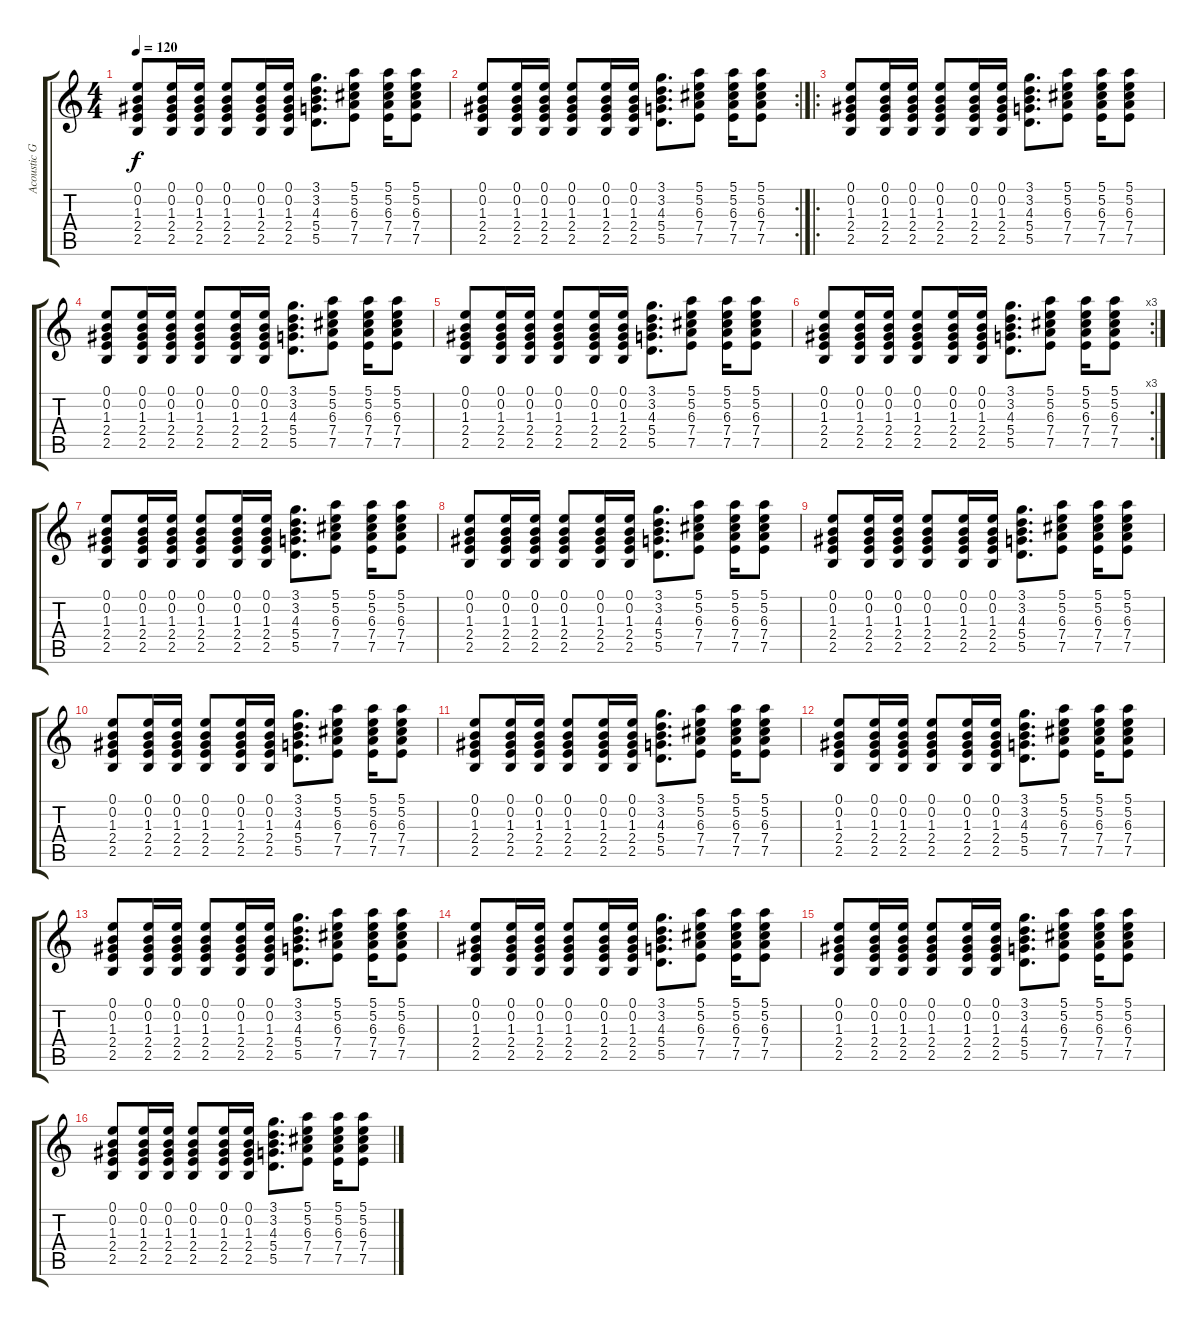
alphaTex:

\track ("Acoustic Guitar " "Acoustic G") {instrument acousticguitarsteel}
\staff {score tabs}
\tuning (E4 B3 G3 D3 A2 E2) {hide}
\ts (4 4)
\tempo 120
\clef g2
\ks c
(0.1 0.2 1.3 2.4 2.5).8{dy f} (0.1 0.2 1.3 2.4 2.5).16 (0.1 0.2 1.3 2.4 2.5).16 (0.1 0.2 1.3 2.4 2.5).8 (0.1 0.2 1.3 2.4 2.5).16 (0.1 0.2 1.3 2.4 2.5).16 (3.1 3.2 4.3 5.4 5.5).8{d} (5.1 5.2 6.3 7.4 7.5).8 (5.1 5.2 6.3 7.4 7.5).16 (5.1 5.2 6.3 7.4 7.5).8 |
\rc 2
(0.1 0.2 1.3 2.4 2.5).8 (0.1 0.2 1.3 2.4 2.5).16 (0.1 0.2 1.3 2.4 2.5).16 (0.1 0.2 1.3 2.4 2.5).8 (0.1 0.2 1.3 2.4 2.5).16 (0.1 0.2 1.3 2.4 2.5).16 (3.1 3.2 4.3 5.4 5.5).8{d} (5.1 5.2 6.3 7.4 7.5).8 (5.1 5.2 6.3 7.4 7.5).16 (5.1 5.2 6.3 7.4 7.5).8 |
\ro
(0.1 0.2 1.3 2.4 2.5).8 (0.1 0.2 1.3 2.4 2.5).16 (0.1 0.2 1.3 2.4 2.5).16 (0.1 0.2 1.3 2.4 2.5).8 (0.1 0.2 1.3 2.4 2.5).16 (0.1 0.2 1.3 2.4 2.5).16 (3.1 3.2 4.3 5.4 5.5).8{d} (5.1 5.2 6.3 7.4 7.5).8 (5.1 5.2 6.3 7.4 7.5).16 (5.1 5.2 6.3 7.4 7.5).8 |
(0.1 0.2 1.3 2.4 2.5).8 (0.1 0.2 1.3 2.4 2.5).16 (0.1 0.2 1.3 2.4 2.5).16 (0.1 0.2 1.3 2.4 2.5).8 (0.1 0.2 1.3 2.4 2.5).16 (0.1 0.2 1.3 2.4 2.5).16 (3.1 3.2 4.3 5.4 5.5).8{d} (5.1 5.2 6.3 7.4 7.5).8 (5.1 5.2 6.3 7.4 7.5).16 (5.1 5.2 6.3 7.4 7.5).8 |
(0.1 0.2 1.3 2.4 2.5).8 (0.1 0.2 1.3 2.4 2.5).16 (0.1 0.2 1.3 2.4 2.5).16 (0.1 0.2 1.3 2.4 2.5).8 (0.1 0.2 1.3 2.4 2.5).16 (0.1 0.2 1.3 2.4 2.5).16 (3.1 3.2 4.3 5.4 5.5).8{d} (5.1 5.2 6.3 7.4 7.5).8 (5.1 5.2 6.3 7.4 7.5).16 (5.1 5.2 6.3 7.4 7.5).8 |
\rc 3
(0.1 0.2 1.3 2.4 2.5).8 (0.1 0.2 1.3 2.4 2.5).16 (0.1 0.2 1.3 2.4 2.5).16 (0.1 0.2 1.3 2.4 2.5).8 (0.1 0.2 1.3 2.4 2.5).16 (0.1 0.2 1.3 2.4 2.5).16 (3.1 3.2 4.3 5.4 5.5).8{d} (5.1 5.2 6.3 7.4 7.5).8 (5.1 5.2 6.3 7.4 7.5).16 (5.1 5.2 6.3 7.4 7.5).8 |
(0.1 0.2 1.3 2.4 2.5).8 (0.1 0.2 1.3 2.4 2.5).16 (0.1 0.2 1.3 2.4 2.5).16 (0.1 0.2 1.3 2.4 2.5).8 (0.1 0.2 1.3 2.4 2.5).16 (0.1 0.2 1.3 2.4 2.5).16 (3.1 3.2 4.3 5.4 5.5).8{d} (5.1 5.2 6.3 7.4 7.5).8 (5.1 5.2 6.3 7.4 7.5).16 (5.1 5.2 6.3 7.4 7.5).8 |
(0.1 0.2 1.3 2.4 2.5).8 (0.1 0.2 1.3 2.4 2.5).16 (0.1 0.2 1.3 2.4 2.5).16 (0.1 0.2 1.3 2.4 2.5).8 (0.1 0.2 1.3 2.4 2.5).16 (0.1 0.2 1.3 2.4 2.5).16 (3.1 3.2 4.3 5.4 5.5).8{d} (5.1 5.2 6.3 7.4 7.5).8 (5.1 5.2 6.3 7.4 7.5).16 (5.1 5.2 6.3 7.4 7.5).8 |
(0.1 0.2 1.3 2.4 2.5).8 (0.1 0.2 1.3 2.4 2.5).16 (0.1 0.2 1.3 2.4 2.5).16 (0.1 0.2 1.3 2.4 2.5).8 (0.1 0.2 1.3 2.4 2.5).16 (0.1 0.2 1.3 2.4 2.5).16 (3.1 3.2 4.3 5.4 5.5).8{d} (5.1 5.2 6.3 7.4 7.5).8 (5.1 5.2 6.3 7.4 7.5).16 (5.1 5.2 6.3 7.4 7.5).8 |
(0.1 0.2 1.3 2.4 2.5).8 (0.1 0.2 1.3 2.4 2.5).16 (0.1 0.2 1.3 2.4 2.5).16 (0.1 0.2 1.3 2.4 2.5).8 (0.1 0.2 1.3 2.4 2.5).16 (0.1 0.2 1.3 2.4 2.5).16 (3.1 3.2 4.3 5.4 5.5).8{d} (5.1 5.2 6.3 7.4 7.5).8 (5.1 5.2 6.3 7.4 7.5).16 (5.1 5.2 6.3 7.4 7.5).8 |
(0.1 0.2 1.3 2.4 2.5).8 (0.1 0.2 1.3 2.4 2.5).16 (0.1 0.2 1.3 2.4 2.5).16 (0.1 0.2 1.3 2.4 2.5).8 (0.1 0.2 1.3 2.4 2.5).16 (0.1 0.2 1.3 2.4 2.5).16 (3.1 3.2 4.3 5.4 5.5).8{d} (5.1 5.2 6.3 7.4 7.5).8 (5.1 5.2 6.3 7.4 7.5).16 (5.1 5.2 6.3 7.4 7.5).8 |
(0.1 0.2 1.3 2.4 2.5).8 (0.1 0.2 1.3 2.4 2.5).16 (0.1 0.2 1.3 2.4 2.5).16 (0.1 0.2 1.3 2.4 2.5).8 (0.1 0.2 1.3 2.4 2.5).16 (0.1 0.2 1.3 2.4 2.5).16 (3.1 3.2 4.3 5.4 5.5).8{d} (5.1 5.2 6.3 7.4 7.5).8 (5.1 5.2 6.3 7.4 7.5).16 (5.1 5.2 6.3 7.4 7.5).8 |
(0.1 0.2 1.3 2.4 2.5).8 (0.1 0.2 1.3 2.4 2.5).16 (0.1 0.2 1.3 2.4 2.5).16 (0.1 0.2 1.3 2.4 2.5).8 (0.1 0.2 1.3 2.4 2.5).16 (0.1 0.2 1.3 2.4 2.5).16 (3.1 3.2 4.3 5.4 5.5).8{d} (5.1 5.2 6.3 7.4 7.5).8 (5.1 5.2 6.3 7.4 7.5).16 (5.1 5.2 6.3 7.4 7.5).8 |
(0.1 0.2 1.3 2.4 2.5).8 (0.1 0.2 1.3 2.4 2.5).16 (0.1 0.2 1.3 2.4 2.5).16 (0.1 0.2 1.3 2.4 2.5).8 (0.1 0.2 1.3 2.4 2.5).16 (0.1 0.2 1.3 2.4 2.5).16 (3.1 3.2 4.3 5.4 5.5).8{d} (5.1 5.2 6.3 7.4 7.5).8 (5.1 5.2 6.3 7.4 7.5).16 (5.1 5.2 6.3 7.4 7.5).8 |
(0.1 0.2 1.3 2.4 2.5).8 (0.1 0.2 1.3 2.4 2.5).16 (0.1 0.2 1.3 2.4 2.5).16 (0.1 0.2 1.3 2.4 2.5).8 (0.1 0.2 1.3 2.4 2.5).16 (0.1 0.2 1.3 2.4 2.5).16 (3.1 3.2 4.3 5.4 5.5).8{d} (5.1 5.2 6.3 7.4 7.5).8 (5.1 5.2 6.3 7.4 7.5).16 (5.1 5.2 6.3 7.4 7.5).8 |
(0.1 0.2 1.3 2.4 2.5).8 (0.1 0.2 1.3 2.4 2.5).16 (0.1 0.2 1.3 2.4 2.5).16 (0.1 0.2 1.3 2.4 2.5).8 (0.1 0.2 1.3 2.4 2.5).16 (0.1 0.2 1.3 2.4 2.5).16 (3.1 3.2 4.3 5.4 5.5).8{d} (5.1 5.2 6.3 7.4 7.5).8 (5.1 5.2 6.3 7.4 7.5).16 (5.1 5.2 6.3 7.4 7.5).8
